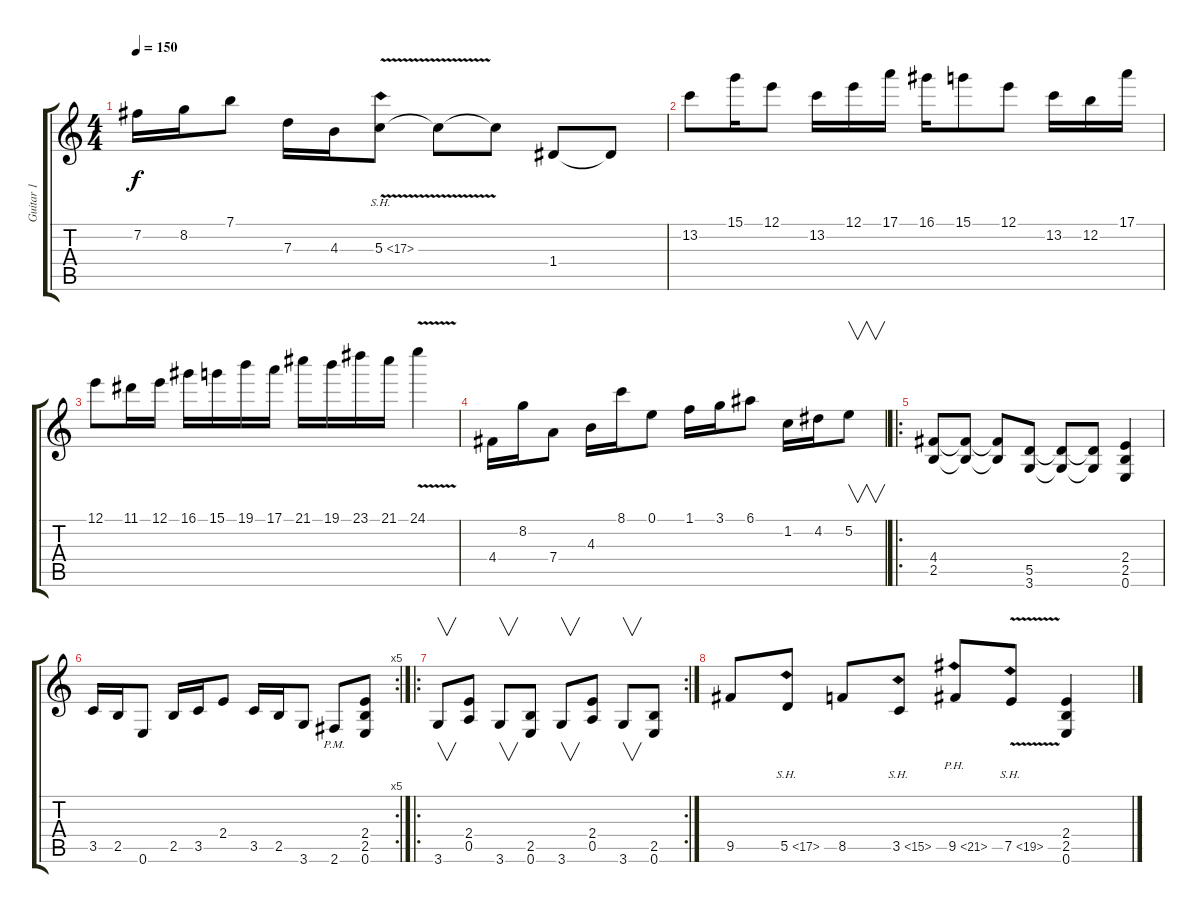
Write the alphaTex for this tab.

\track ("Guitar 1" "Guitar 1") {instrument distortionguitar}
\staff {score tabs}
\tuning (E4 B3 G3 D3 A2 E2) {hide}
\ts (4 4)
\tempo 150
\clef g2
\ks c
7.2.16{dy f} 8.2.16 7.1.8 7.3.16 4.3.16 5.3{sh 12 v}.8 5.3{t}.8 5.3{t}.8 1.4.8 1.4{t}.8 |
13.2.8 15.1.16 12.1.8 13.2.16 12.1.16 17.1.16 16.1.16 15.1.8 12.1.8 13.2.16 12.2.16 17.1.16 |
12.1.8 11.1.16 12.1.16 16.1.16 15.1.16 19.1.16 17.1.16 21.1.16 19.1.16 23.1.16 21.1.16 24.1{v}.4 |
4.4.16 8.2.16 7.4.8 4.3.16 8.1.16 0.1.8 1.1.16 3.1.16 6.1.8 1.2.16 4.2.16 5.2.8{v} |
\ro
(4.4 2.5).8 (4.4{t} 2.5{t}).8 (4.4{t} 2.5{t}).8 (5.5 3.6).8 (5.5{t} 3.6{t}).8 (5.5{t} 3.6{t}).8 (2.4 2.5 0.6).4 |
\rc 5
3.5.16 2.5.16 0.6.8 2.5.16 3.5.16 2.4.8 3.5.16 2.5.16 3.6.8 2.6{pm}.8 (2.4 2.5 0.6).8 |
\ro
\rc 2
3.6.8{v} (2.4 0.5).8 3.6.8{v} (2.5 0.6).8 3.6.8{v} (2.4 0.5).8 3.6.8{v} (2.5 0.6).8 |
9.5.8 5.5{sh 12}.8 8.5.8 3.5{sh 12}.8 9.5{ph 12}.8 7.5{sh 12 v}.8 (2.4 2.5 0.6).4
